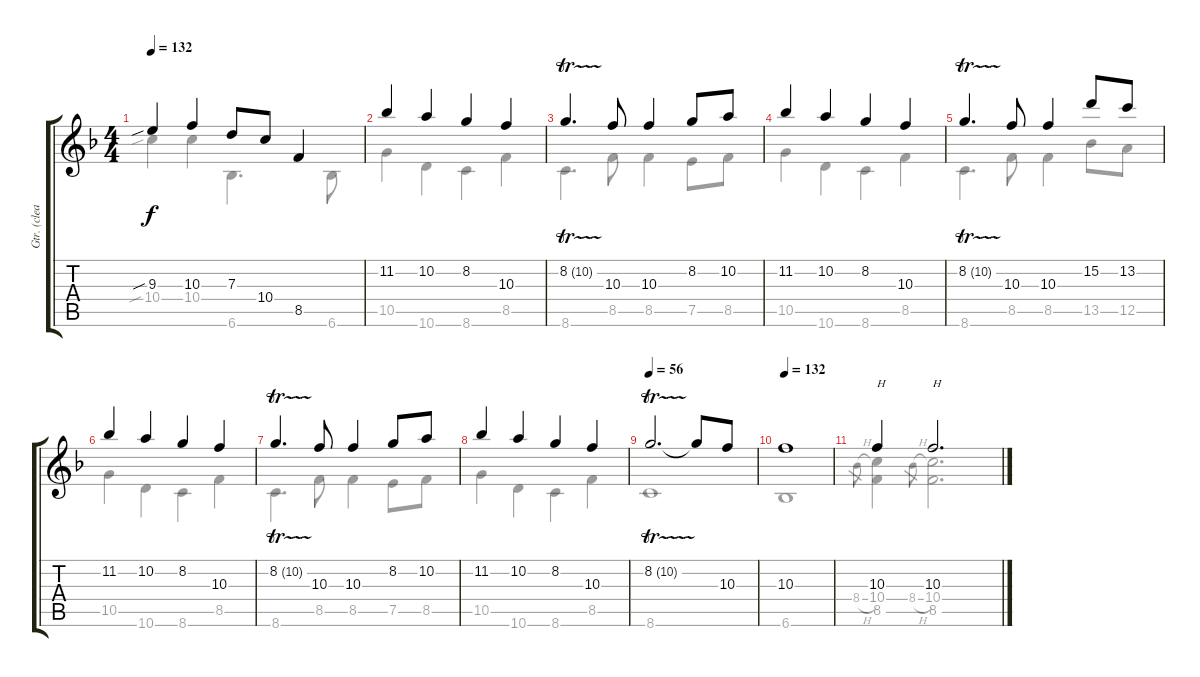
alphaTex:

\track ("Gtr. (clean)" "Gtr. (clea") {instrument electricguitarclean}
\staff {score tabs}
\tuning (E4 B3 G3 D3 A2 E2) {hide}
\voice
\ts (4 4)
\tempo 132
\clef g2
\ks f
9.3{sib}.4{dy f} 10.3.4 7.3.8 10.4.8 8.5.4 |
11.2.4 10.2.4 8.2.4 10.3.4 |
8.2{tr (10 64)}.4{d} 10.3.8 10.3.4 8.2.8 10.2.8 |
11.2.4 10.2.4 8.2.4 10.3.4 |
8.2{tr (10 64)}.4{d} 10.3.8 10.3.4 15.2.8 13.2.8 |
11.2.4 10.2.4 8.2.4 10.3.4 |
8.2{tr (10 64)}.4{d} 10.3.8 10.3.4 8.2.8 10.2.8 |
11.2.4 10.2.4 8.2.4 10.3.4 |
\tempo 56
8.2{tr (10 64)}.2{d} 8.2{t}.8 10.3.8 |
\tempo 132
10.3.1 |
10.3.4{txt "H"} 10.3.2{d txt "H"}
\voice
\clef g2
\ottava regular
\simile none
\ks f
10.4{sib}.4{dy f} 10.4.4 6.6.4{d} 6.6.8 |
10.5.4 10.6.4 8.6.4 8.5.4 |
8.6.4{d} 8.5.8 8.5.4 7.5.8 8.5.8 |
10.5.4 10.6.4 8.6.4 8.5.4 |
8.6.4{d} 8.5.8 8.5.4 13.5.8 12.5.8 |
10.5.4 10.6.4 8.6.4 8.5.4 |
8.6.4{d} 8.5.8 8.5.4 7.5.8 8.5.8 |
10.5.4 10.6.4 8.6.4 8.5.4 |
8.6.1 |
6.6.1 |
8.4{h}.8{gr} (10.4 8.5).4 8.4{h}.8{gr} (10.4 8.5).2{d}
